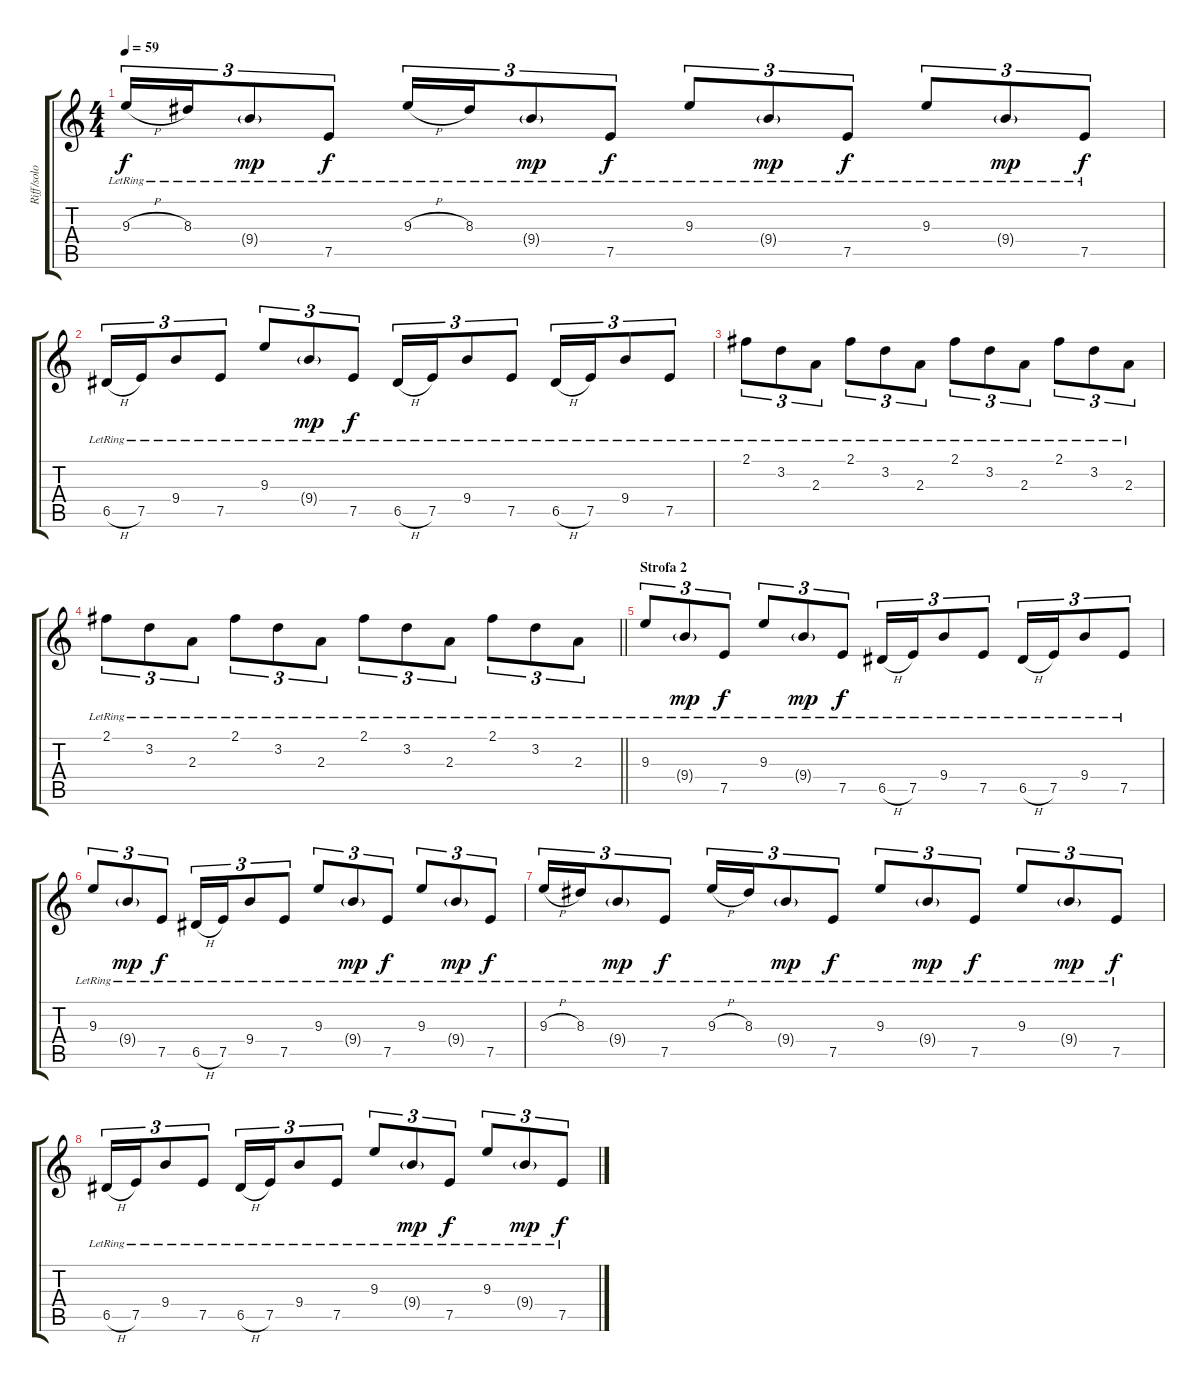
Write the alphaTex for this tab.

\track ("Riff/solo" "Riff/solo") {instrument electricguitarclean}
\staff {score tabs}
\tuning (E4 B3 G3 D3 A2 E2) {hide}
\ts (4 4)
\tempo 59
\clef g2
\ks c
9.3{h lr}.16{tu (3 2) dy f} 8.3{lr}.16{tu (3 2)} 9.4{g lr}.8{tu (3 2) dy mp} 7.5{lr}.8{tu (3 2) dy f} 9.3{h lr}.16{tu (3 2)} 8.3{lr}.16{tu (3 2)} 9.4{g lr}.8{tu (3 2) dy mp} 7.5{lr}.8{tu (3 2) dy f} 9.3{lr}.8{tu (3 2)} 9.4{g lr}.8{tu (3 2) dy mp} 7.5{lr}.8{tu (3 2) dy f} 9.3{lr}.8{tu (3 2)} 9.4{g lr}.8{tu (3 2) dy mp} 7.5{lr}.8{tu (3 2) dy f} |
6.5{h lr}.16{tu (3 2)} 7.5{lr}.16{tu (3 2)} 9.4{lr}.8{tu (3 2)} 7.5{lr}.8{tu (3 2)} 9.3{lr}.8{tu (3 2)} 9.4{g lr}.8{tu (3 2) dy mp} 7.5{lr}.8{tu (3 2) dy f} 6.5{h lr}.16{tu (3 2)} 7.5{lr}.16{tu (3 2)} 9.4{lr}.8{tu (3 2)} 7.5{lr}.8{tu (3 2)} 6.5{h lr}.16{tu (3 2)} 7.5{lr}.16{tu (3 2)} 9.4{lr}.8{tu (3 2)} 7.5{lr}.8{tu (3 2)} |
2.1{lr}.8{tu (3 2)} 3.2{lr}.8{tu (3 2)} 2.3{lr}.8{tu (3 2)} 2.1{lr}.8{tu (3 2)} 3.2{lr}.8{tu (3 2)} 2.3{lr}.8{tu (3 2)} 2.1{lr}.8{tu (3 2)} 3.2{lr}.8{tu (3 2)} 2.3{lr}.8{tu (3 2)} 2.1{lr}.8{tu (3 2)} 3.2{lr}.8{tu (3 2)} 2.3{lr}.8{tu (3 2)} |
\barLineRight lightlight
2.1{lr}.8{tu (3 2)} 3.2{lr}.8{tu (3 2)} 2.3{lr}.8{tu (3 2)} 2.1{lr}.8{tu (3 2)} 3.2{lr}.8{tu (3 2)} 2.3{lr}.8{tu (3 2)} 2.1{lr}.8{tu (3 2)} 3.2{lr}.8{tu (3 2)} 2.3{lr}.8{tu (3 2)} 2.1{lr}.8{tu (3 2)} 3.2{lr}.8{tu (3 2)} 2.3{lr}.8{tu (3 2)} |
\section ("" "Strofa 2")
9.3{lr}.8{tu (3 2)} 9.4{g lr}.8{tu (3 2) dy mp} 7.5{lr}.8{tu (3 2) dy f} 9.3{lr}.8{tu (3 2)} 9.4{g lr}.8{tu (3 2) dy mp} 7.5{lr}.8{tu (3 2) dy f} 6.5{h lr}.16{tu (3 2)} 7.5{lr}.16{tu (3 2)} 9.4{lr}.8{tu (3 2)} 7.5{lr}.8{tu (3 2)} 6.5{h lr}.16{tu (3 2)} 7.5{lr}.16{tu (3 2)} 9.4{lr}.8{tu (3 2)} 7.5{lr}.8{tu (3 2)} |
9.3{lr}.8{tu (3 2)} 9.4{g lr}.8{tu (3 2) dy mp} 7.5{lr}.8{tu (3 2) dy f} 6.5{h lr}.16{tu (3 2)} 7.5{lr}.16{tu (3 2)} 9.4{lr}.8{tu (3 2)} 7.5{lr}.8{tu (3 2)} 9.3{lr}.8{tu (3 2)} 9.4{g lr}.8{tu (3 2) dy mp} 7.5{lr}.8{tu (3 2) dy f} 9.3{lr}.8{tu (3 2)} 9.4{g lr}.8{tu (3 2) dy mp} 7.5{lr}.8{tu (3 2) dy f} |
9.3{h lr}.16{tu (3 2)} 8.3{lr}.16{tu (3 2)} 9.4{g lr}.8{tu (3 2) dy mp} 7.5{lr}.8{tu (3 2) dy f} 9.3{h lr}.16{tu (3 2)} 8.3{lr}.16{tu (3 2)} 9.4{g lr}.8{tu (3 2) dy mp} 7.5{lr}.8{tu (3 2) dy f} 9.3{lr}.8{tu (3 2)} 9.4{g lr}.8{tu (3 2) dy mp} 7.5{lr}.8{tu (3 2) dy f} 9.3{lr}.8{tu (3 2)} 9.4{g lr}.8{tu (3 2) dy mp} 7.5{lr}.8{tu (3 2) dy f} |
6.5{h lr}.16{tu (3 2)} 7.5{lr}.16{tu (3 2)} 9.4{lr}.8{tu (3 2)} 7.5{lr}.8{tu (3 2)} 6.5{h lr}.16{tu (3 2)} 7.5{lr}.16{tu (3 2)} 9.4{lr}.8{tu (3 2)} 7.5{lr}.8{tu (3 2)} 9.3{lr}.8{tu (3 2)} 9.4{g lr}.8{tu (3 2) dy mp} 7.5{lr}.8{tu (3 2) dy f} 9.3{lr}.8{tu (3 2)} 9.4{g lr}.8{tu (3 2) dy mp} 7.5{lr}.8{tu (3 2) dy f}
